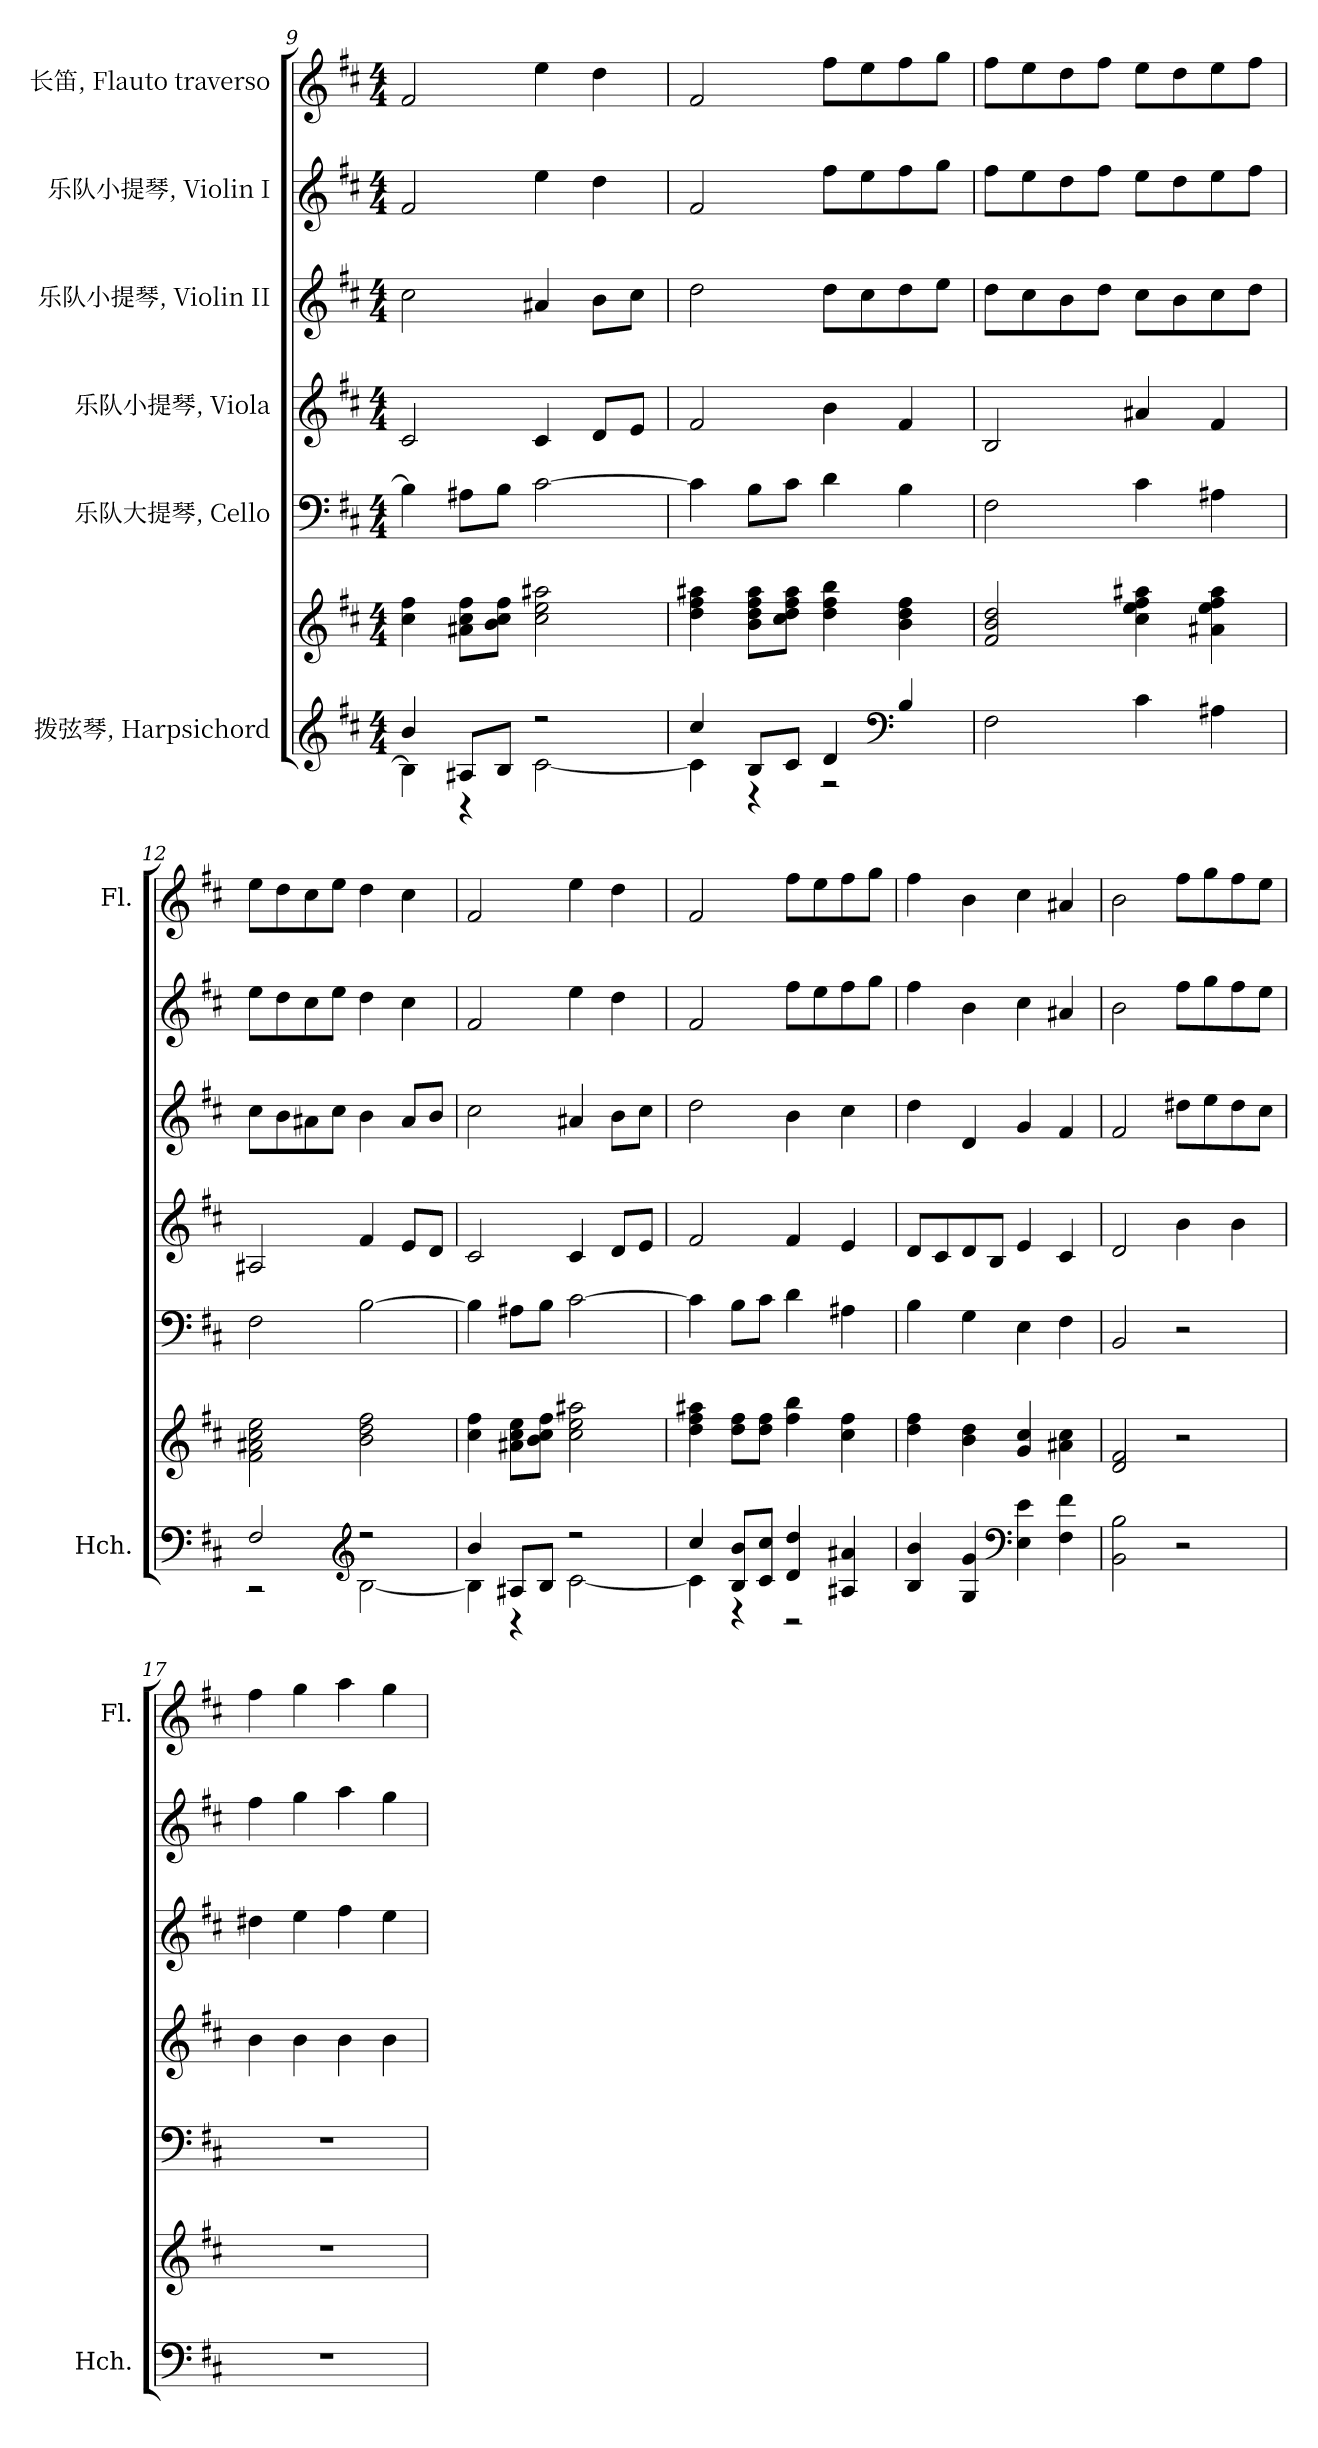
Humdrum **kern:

**kern	**kern	**kern	**kern	**kern	**kern	**kern
*part6	*part6	*part5	*part4	*part3	*part2	*part1
*staff7	*staff6	*staff5	*staff4	*staff3	*staff2	*staff1
*I"拨弦琴, Harpsichord	*	*I"乐队大提琴, Cello	*I"乐队小提琴, Viola	*I"乐队小提琴, Violin II	*I"乐队小提琴, Violin I	*I"长笛, Flauto traverso
*I'Hch.	*	*	*	*	*	*I'Fl.
*clefG2	*clefG2	*clefF4	*clefG2	*clefG2	*clefG2	*clefG2
*k[f#c#]	*k[f#c#]	*k[f#c#]	*k[f#c#]	*k[f#c#]	*k[f#c#]	*k[f#c#]
*M4/4	*M4/4	*M4/4	*M4/4	*M4/4	*M4/4	*M4/4
=9	=9	=9	=9	=9	=9	=9
*^	*	*	*	*	*	*
4b/	4B\]	4cc#\ 4ff#\	4B\]	2c#/	2cc#\	2f#/	2f#/
8A#X/L	4r	8a#X\ 8cc#\ 8ff#\L	8A#X\L	.	.	.	.
8B/J	.	8b\ 8cc#\ 8ff#\J	8B\J	.	.	.	.
2r	[2c#\	2cc#\ 2ee\ 2aa#X\	[2c#\	4c#/	4a#X/	4ee\	4ee\
.	.	.	.	8d/L	8b\L	4dd\	4dd\
.	.	.	.	8e/J	8cc#\J	.	.
=10	=10	=10	=10	=10	=10	=10	=10
4cc#/	4c#\]	4dd\ 4ff#\ 4aa#X\	4c#\]	2f#/	2dd\	2f#/	2f#/
8B/L	4r	8b\ 8dd\ 8ff#\ 8aa#\L	8B\L	.	.	.	.
8c#/J	.	8cc#\ 8dd\ 8ff#\ 8aa#\J	8c#\J	.	.	.	.
4d/	2r	4dd\ 4ff#\ 4bb\	4d\	4b\	8dd\L	8ff#\L	8ff#\L
.	.	.	.	.	8cc#\	8ee\	8ee\
*clefF4	*	*	*	*	*	*	*
4B/	.	4b\ 4dd\ 4ff#\	4B\	4f#/	8dd\	8ff#\	8ff#\
.	.	.	.	.	8ee\J	8gg\J	8gg\J
*v	*v	*	*	*	*	*	*
!!LO:PB:g=z
=11	=11	=11	=11	=11	=11	=11
2F#\	2f#/ 2b/ 2dd/	2F#\	2B/	8dd\L	8ff#\L	8ff#\L
.	.	.	.	8cc#\	8ee\	8ee\
.	.	.	.	8b\	8dd\	8dd\
.	.	.	.	8dd\J	8ff#\J	8ff#\J
4c#\	4cc#\ 4ee\ 4ff#\ 4aa#X\	4c#\	4a#X/	8cc#\L	8ee\L	8ee\L
.	.	.	.	8b\	8dd\	8dd\
4A#X\	4a#X\ 4ee\ 4ff#\ 4aa#\	4A#X\	4f#/	8cc#\	8ee\	8ee\
.	.	.	.	8dd\J	8ff#\J	8ff#\J
=12	=12	=12	=12	=12	=12	=12
*^	*	*	*	*	*	*
2F#/	2r	2f#\ 2a#X\ 2cc#\ 2ee\	2F#\	2A#X/	8cc#\L	8ee\L	8ee\L
.	.	.	.	.	8b\	8dd\	8dd\
.	.	.	.	.	8a#X\	8cc#\	8cc#\
.	.	.	.	.	8cc#\J	8ee\J	8ee\J
*clefG2	*	*	*	*	*	*	*
2r	[2B\	2b\ 2dd\ 2ff#\	[2B\	4f#/	4b\	4dd\	4dd\
.	.	.	.	8e/L	8a#/L	4cc#\	4cc#\
.	.	.	.	8d/J	8b/J	.	.
=13	=13	=13	=13	=13	=13	=13	=13
4b/	4B\]	4cc#\ 4ff#\	4B\]	2c#/	2cc#\	2f#/	2f#/
8A#X/L	4r	8a#X\ 8cc#\ 8ee\L	8A#X\L	.	.	.	.
8B/J	.	8b\ 8cc#\ 8ff#\J	8B\J	.	.	.	.
2r	[2c#\	2cc#\ 2ee\ 2aa#X\	[2c#\	4c#/	4a#X/	4ee\	4ee\
.	.	.	.	8d/L	8b\L	4dd\	4dd\
.	.	.	.	8e/J	8cc#\J	.	.
=14	=14	=14	=14	=14	=14	=14	=14
4cc#/	4c#\]	4dd\ 4ff#\ 4aa#X\	4c#\]	2f#/	2dd\	2f#/	2f#/
8B/ 8b/L	4r	8dd\ 8ff#\L	8B\L	.	.	.	.
8c#/ 8cc#/J	.	8dd\ 8ff#\J	8c#\J	.	.	.	.
4d/ 4dd/	2r	4ff#\ 4bb\	4d\	4f#/	4b\	8ff#\L	8ff#\L
.	.	.	.	.	.	8ee\	8ee\
4A#X/ 4a#X/	.	4cc#\ 4ff#\	4A#X\	4e/	4cc#\	8ff#\	8ff#\
.	.	.	.	.	.	8gg\J	8gg\J
*v	*v	*	*	*	*	*	*
!!LO:PB:g=z
=15	=15	=15	=15	=15	=15	=15
4B/ 4b/	4dd\ 4ff#\	4B\	8d/L	4dd\	4ff#\	4ff#\
.	.	.	8c#/	.	.	.
4G/ 4g/	4b\ 4dd\	4G\	8d/	4d/	4b\	4b\
.	.	.	8B/J	.	.	.
*clefF4	*	*	*	*	*	*
4E\ 4e\	4g/ 4cc#/	4E\	4e/	4g/	4cc#\	4cc#\
4F#\ 4f#\	4a#X\ 4cc#\	4F#\	4c#/	4f#/	4a#X/	4a#X/
=16	=16	=16	=16	=16	=16	=16
2BB\ 2B\	2d/ 2f#/	2BB/	2d/	2f#/	2b\	2b\
2r	2r	2r	4b\	8dd#X\L	8ff#\L	8ff#\L
.	.	.	.	8ee\	8gg\	8gg\
.	.	.	4b\	8dd#\	8ff#\	8ff#\
.	.	.	.	8cc#\J	8ee\J	8ee\J
=17	=17	=17	=17	=17	=17	=17
1r	1r	1r	4b\	4dd#X\	4ff#\	4ff#\
.	.	.	4b\	4ee\	4gg\	4gg\
.	.	.	4b\	4ff#\	4aa\	4aa\
.	.	.	4b\	4ee\	4gg\	4gg\
=	=	=	=	=	=	=
*-	*-	*-	*-	*-	*-	*-
